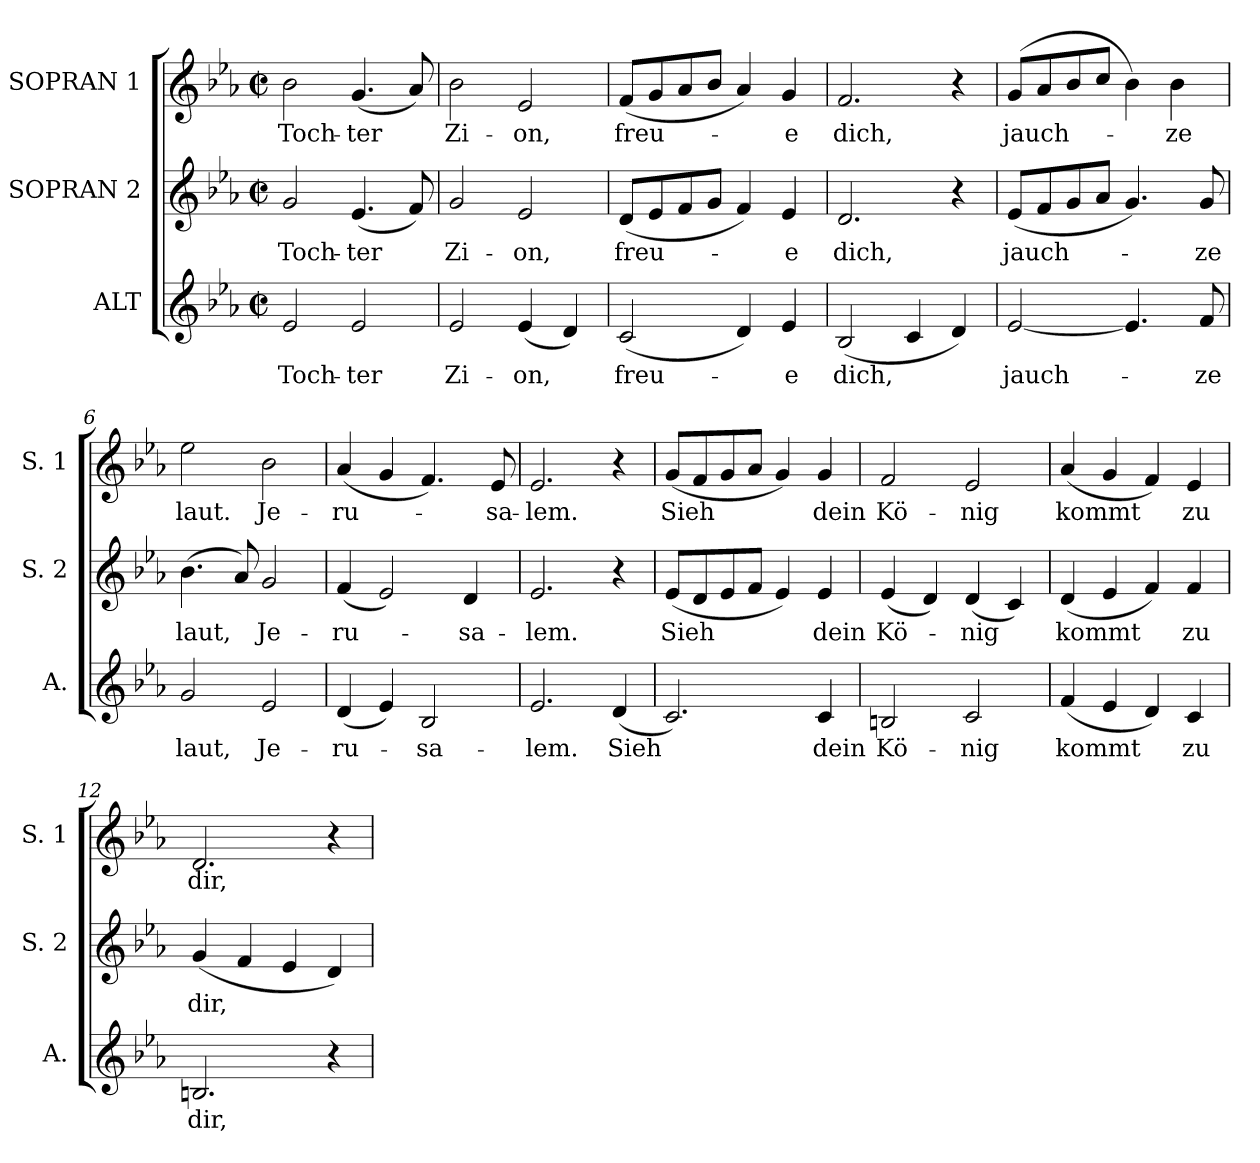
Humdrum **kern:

**kern	**text	**kern	**text	**kern	**text
*part3	*part3	*part2	*part2	*part1	*part1
*staff3	*staff3	*staff2	*staff2	*staff1	*staff1
*I"ALT	*	*I"SOPRAN 2	*	*I"SOPRAN 1	*
*I'A.	*	*I'S. 2	*	*I'S. 1	*
*clefG2	*	*clefG2	*	*clefG2	*
*k[b-e-a-]	*	*k[b-e-a-]	*	*k[b-e-a-]	*
*M2/2	*	*M2/2	*	*M2/2	*
*met(c|)	*	*met(c|)	*	*met(c|)	*
*MM100	*	*MM100	*	*MM100	*
=1	=1	=1	=1	=1	=1
!	!LO:LY:b	!	!LO:LY:b	!	!LO:LY:b
2e-/	Toch-	2g/	Toch-	2b-\	Toch-
!	!LO:LY:b	!	!LO:LY:b	!	!LO:LY:b
2e-/	-ter	(4.e-/	-ter	(4.g/	-ter
.	.	8f/)	.	8a-/)	.
=2	=2	=2	=2	=2	=2
!	!LO:LY:b	!	!LO:LY:b	!	!LO:LY:b
2e-/	Zi-	2g/	Zi-	2b-\	Zi-
!	!LO:LY:b	!	!LO:LY:b	!	!LO:LY:b
(4e-/	-on,	2e-/	-on,	2e-/	-on,
4d/)	.	.	.	.	.
=3	=3	=3	=3	=3	=3
!	!LO:LY:b	!	!LO:LY:b	!	!LO:LY:b
(2c/	freu-	(8d/L	freu-	(8f/L	freu-
.	.	8e-/	.	8g/	.
.	.	8f/	.	8a-/	.
.	.	8g/J	.	8b-/J	.
4d/)	.	4f/)	.	4a-/)	.
!	!LO:LY:b	!	!LO:LY:b	!	!LO:LY:b
4e-/	-e	4e-/	-e	4g/	-e
=4	=4	=4	=4	=4	=4
!	!LO:LY:b	!	!LO:LY:b	!	!LO:LY:b
(2B-/	dich,	2.d/	dich,	2.f/	dich,
4c/	.	.	.	.	.
4d/)	.	4r	.	4r	.
=5	=5	=5	=5	=5	=5
!	!LO:LY:b	!	!LO:LY:b	!	!LO:LY:b
[2e-/	jauch-	(8e-/L	jauch-	(8g/L	jauch-
.	.	8f/	.	8a-/	.
.	.	8g/	.	8b-/	.
.	.	8a-/J	.	8cc/J	.
4.e-/]	.	4.g/)	.	4b-\)	.
!	!	!	!	!	!LO:LY:b
.	.	.	.	4b-\	-ze
!	!LO:LY:b	!	!LO:LY:b	!	!
8f/	-ze	8g/	-ze	.	.
=6	=6	=6	=6	=6	=6
!	!LO:LY:b	!	!LO:LY:b	!	!LO:LY:b
2g/	laut,	(4.b-\	laut,	2ee-\	laut.
.	.	8a-/)	.	.	.
!	!LO:LY:b	!	!LO:LY:b	!	!LO:LY:b
2e-/	Je-	2g/	Je-	2b-\	Je-
!!LO:LB:g=z
=7	=7	=7	=7	=7	=7
!	!LO:LY:b	!	!LO:LY:b	!	!LO:LY:b
(4d/	-ru-	(4f/	-ru-	(4a-/	-ru-
4e-/)	.	2e-/)	.	4g/	.
!	!LO:LY:b	!	!	!	!
2B-/	-sa-	.	.	4.f/)	.
!	!	!	!LO:LY:b	!	!
.	.	4d/	-sa-	.	.
!	!	!	!	!	!LO:LY:b
.	.	.	.	8e-/	-sa-
=8	=8	=8	=8	=8	=8
!	!LO:LY:b	!	!LO:LY:b	!	!LO:LY:b
2.e-/	-lem.	2.e-/	-lem.	2.e-/	-lem.
!	!LO:LY:b	!	!	!	!
(4d/	Sieh	4r	.	4r	.
=9	=9	=9	=9	=9	=9
!	!	!	!LO:LY:b	!	!LO:LY:b
2.c/)	.	(8e-/L	Sieh	(8g/L	Sieh
.	.	8d/	.	8f/	.
.	.	8e-/	.	8g/	.
.	.	8f/J	.	8a-/J	.
.	.	4e-/)	.	4g/)	.
!	!LO:LY:b	!	!LO:LY:b	!	!LO:LY:b
4c/	dein	4e-/	dein	4g/	dein
=10	=10	=10	=10	=10	=10
!	!LO:LY:b	!	!LO:LY:b	!	!LO:LY:b
2Bn/	Kö-	(4e-/	Kö-	2f/	Kö-
.	.	4d/)	.	.	.
!	!LO:LY:b	!	!LO:LY:b	!	!LO:LY:b
2c/	-nig	(4d/	-nig	2e-/	-nig
.	.	4c/)	.	.	.
=11	=11	=11	=11	=11	=11
!	!LO:LY:b	!	!LO:LY:b	!	!LO:LY:b
(4f/	kommt	(4d/	kommt	(4a-/	kommt
4e-/	.	4e-/	.	4g/	.
4d/)	.	4f/)	.	4f/)	.
!	!LO:LY:b	!	!LO:LY:b	!	!LO:LY:b
4c/	zu	4f/	zu	4e-/	zu
=12	=12	=12	=12	=12	=12
!	!LO:LY:b	!	!LO:LY:b	!	!LO:LY:b
2.Bn/	dir,	(4g/	dir,	2.d/	dir,
.	.	4f/	.	.	.
.	.	4e-/	.	.	.
4r	.	4d/)	.	4r	.
=	=	=	=	=	=
*-	*-	*-	*-	*-	*-
